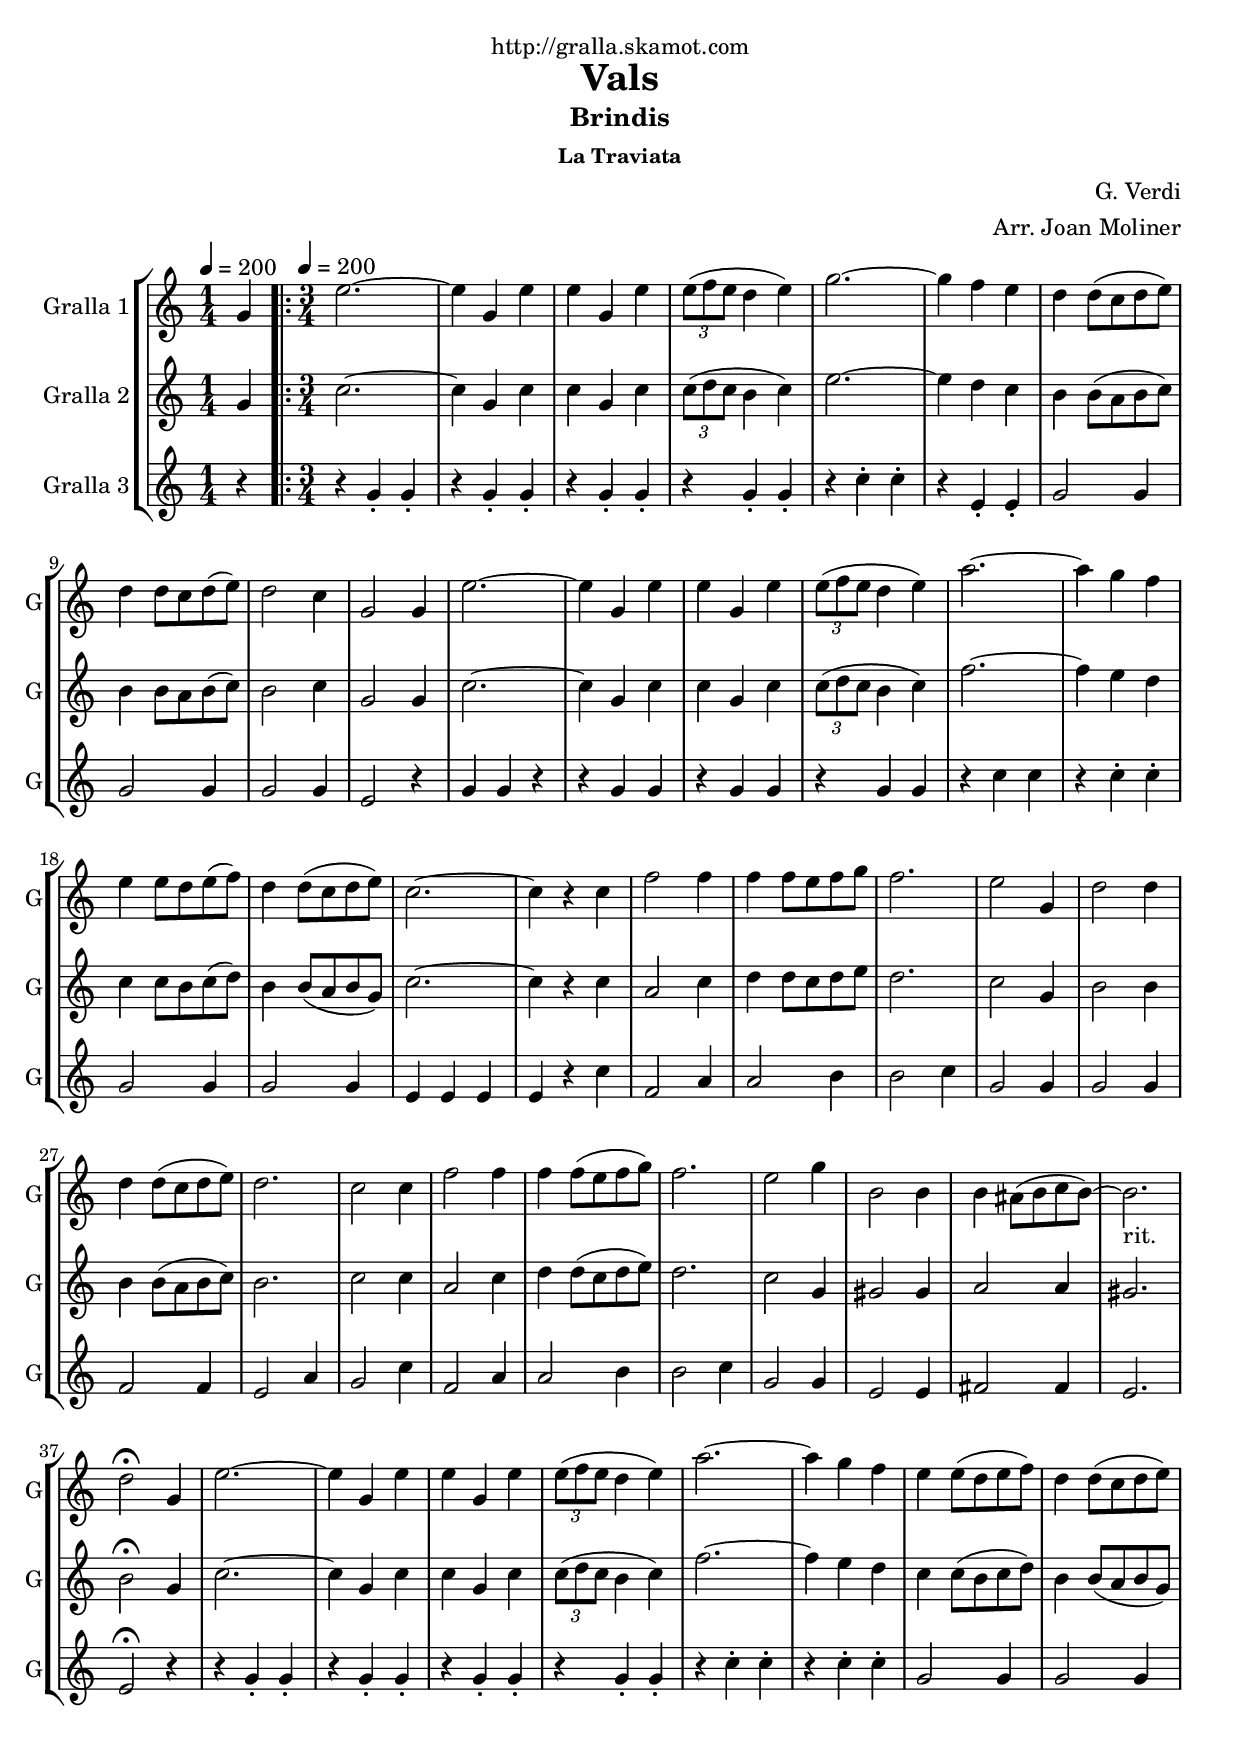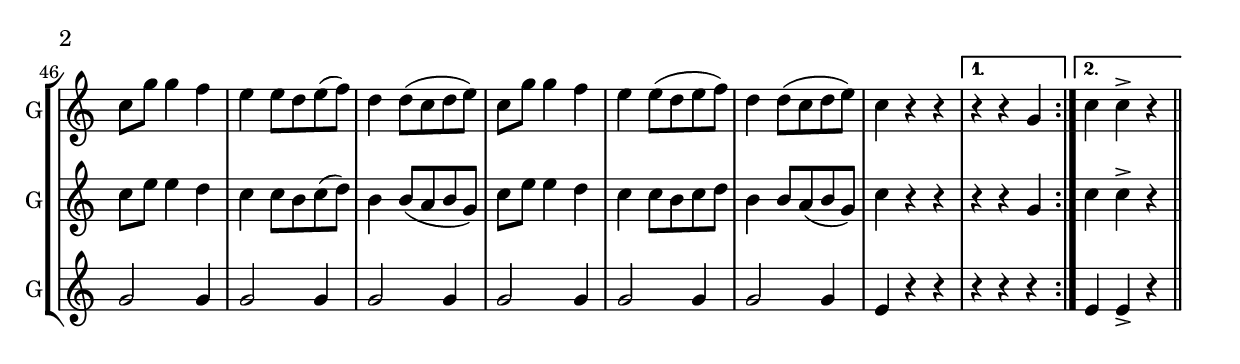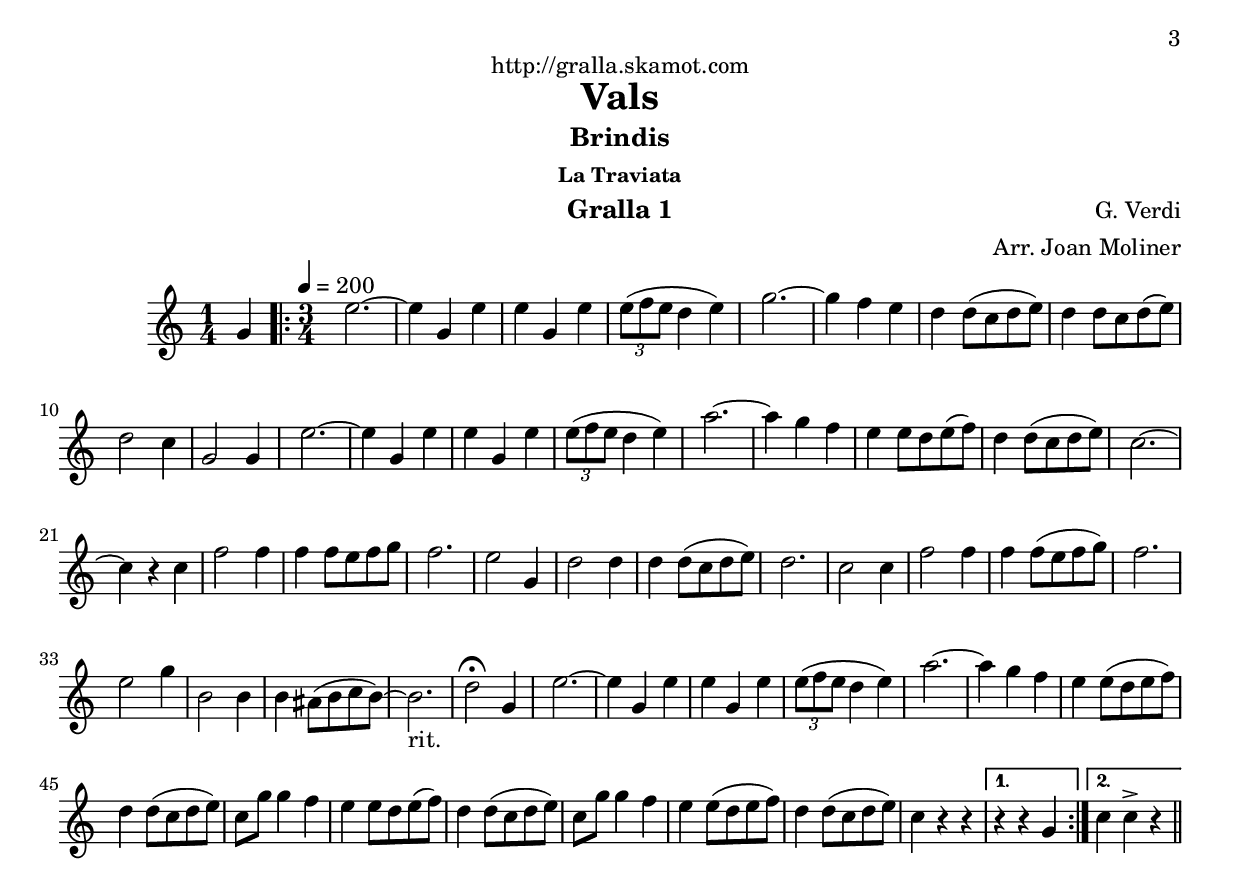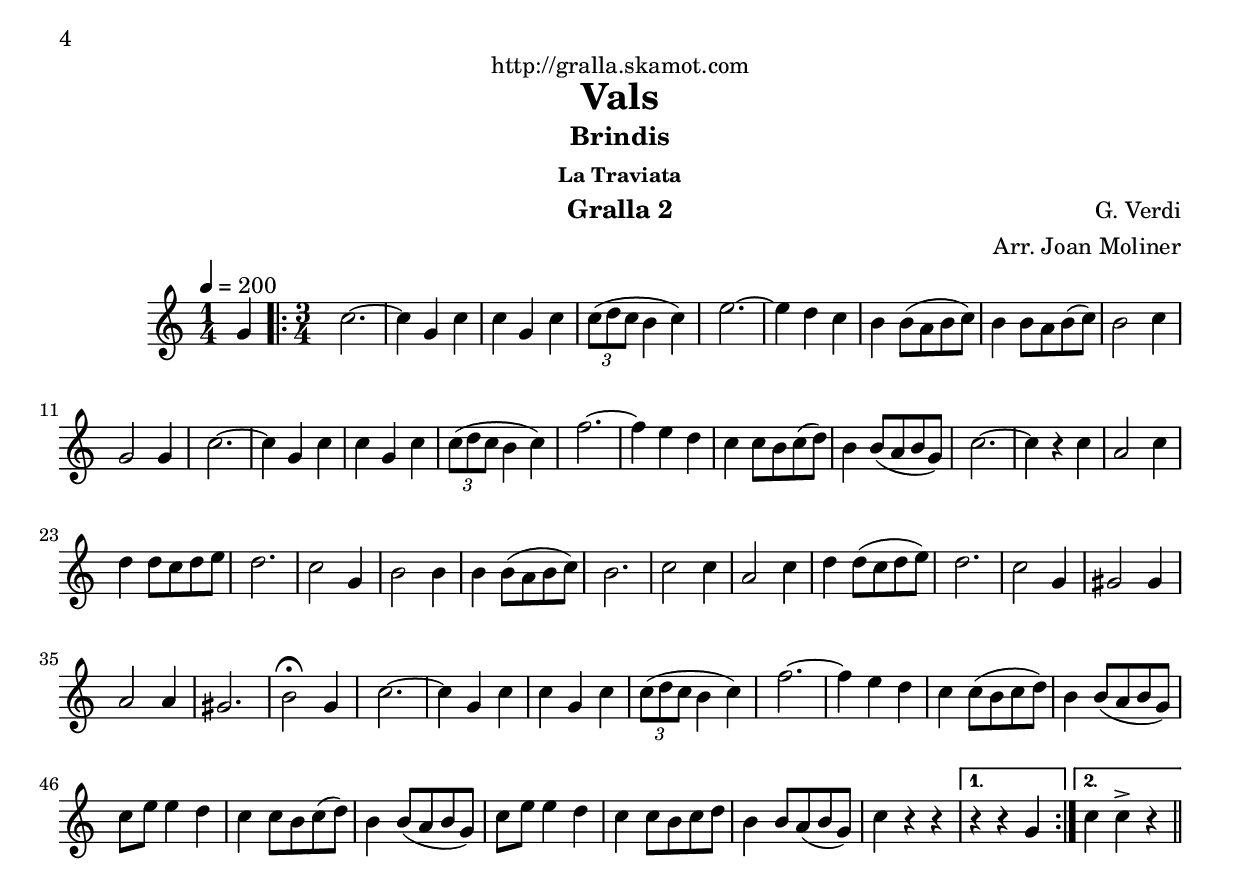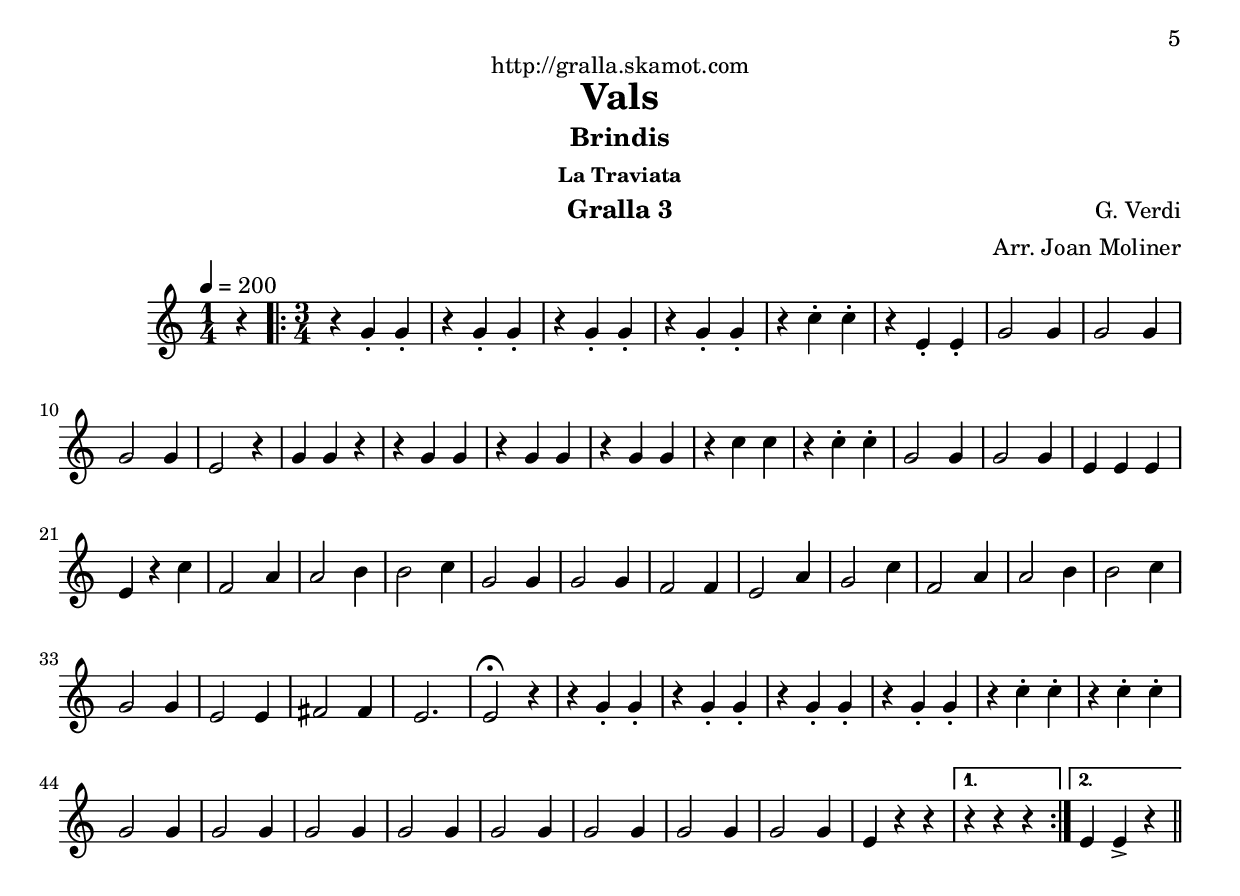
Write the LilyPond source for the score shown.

\version "2.16.2"

\header {
  dedication="http://gralla.skamot.com"
  title="Vals"
  subtitle="Brindis"
  subsubtitle="La Traviata"
  poet=""
  meter=""
  piece=""
  composer="G. Verdi"
  arranger="Arr. Joan Moliner"
  opus=""
  instrument=""
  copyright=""
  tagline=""
}

liniaroAa =
\relative g'
{
  \clef treble
  \key c \major
  \time 1/4
  g4 \tempo 4 = 200  |
  \time 3/4   \repeat volta 2 { e'2. ~  |
  e4 g, e'  |
  e4 g, e'  |
  %05
  \times 2/3 { e8 ( f e } d4 e )  |
  g2. ~  |
  g4 f e  |
  d4 d8 ( c d e )  |
  d4 d8 c d ( e )  |
  %10
  d2 c4  |
  g2 g4  |
  e'2. ~  |
  e4 g, e'  |
  e4 g, e'  |
  %15
  \times 2/3 { e8 ( f e } d4 e )   |
  a2. ~  |
  a4 g f  |
  e4 e8 d e ( f )  |
  d4 d8 ( c d e )  |
  %20
  c2. ~  |
  c4 r c  |
  f2 f4  |
  f4 f8 e f g  |
  f2.  |
  %25
  e2 g,4  |
  d'2 d4  |
  d4 d8 ( c d e )  |
  d2.  |
  c2 c4  |
  %30
  f2 f4  |
  f4 f8 ( e f g )  |
  f2.  |
  e2 g4  |
  b,2 b4  |
  %35
  b4 ais8 ( b c b ~ )  |
  b2. _"rit."  |
  d2 \fermata g,4  |
  e'2. ~  |
  e4 g, e'  |
  %40
  e4 g, e'  |
  \times 2/3 { e8 ( f e } d4 e )  |
  a2. ~  |
  a4 g f  |
  e4 e8 ( d e f )  |
  %45
  d4 d8 ( c d e )  |
  c8 g' g4 f  |
  e4 e8 d e ( f )  |
  d4 d8 ( c d e )  |
  c8 g' g4 f  |
  %50
  e4 e8 ( d e f )  |
  d4 d8 ( c d e )  |
  c4 r r }
  \alternative { { r4 r g }
  { c4 c-> r } } \bar "||"
}

liniaroAb =
\relative g'
{
  \tempo 4 = 200
  \clef treble
  \key c \major
  \time 1/4
  g4  |
  \time 3/4   \repeat volta 2 { c2. ~  |
  c4 g c  |
  c4 g c  |
  %05
  \times 2/3 { c8 ( d c } b4 c )  |
  e2. ~  |
  e4 d c  |
  b4 b8 ( a b c )  |
  b4 b8 a b ( c )  |
  %10
  b2 c4  |
  g2 g4  |
  c2. ~  |
  c4 g c  |
  c4 g c  |
  %15
  \times 2/3 { c8 ( d c } b4 c )   |
  f2. ~  |
  f4 e d  |
  c4 c8 b c ( d )  |
  b4 b8 ( a b g )  |
  %20
  c2. ~  |
  c4 r c  |
  a2 c4  |
  d4 d8 c d e  |
  d2.  |
  %25
  c2 g4  |
  b2 b4  |
  b4 b8 ( a b c )  |
  b2.  |
  c2 c4  |
  %30
  a2 c4  |
  d4 d8 ( c d e )  |
  d2.  |
  c2 g4  |
  gis2 gis4  |
  %35
  a2 a4  |
  gis2.   |
  b2 \fermata g4  |
  c2. ~  |
  c4 g c  |
  %40
  c4 g c  |
  \times 2/3 { c8 ( d c } b4 c )  |
  f2. ~  |
  f4 e d  |
  c4 c8 ( b c d )  |
  %45
  b4 b8 ( a b g )  |
  c8 e e4 d  |
  c4 c8 b c ( d )  |
  b4 b8 ( a b g )  |
  c8 e e4 d  |
  %50
  c4 c8 b c d  |
  b4 b8 a ( b g )  |
  c4 r r }
  \alternative { { r4 r g }
  { c4 c-> r } } \bar "||"
}

liniaroAc =
\relative g'
{
  \tempo 4 = 200
  \clef treble
  \key c \major
  \time 1/4
  r4  |
  \time 3/4   \repeat volta 2 { r4 g-. g-.  |
  r4 g-. g-.  |
  r4 g-. g-.  |
  %05
  r4 g-. g-.  |
  r4 c-. c-.  |
  r4 e,-. e-.  |
  g2 g4  |
  g2 g4  |
  %10
  g2 g4  |
  e2 r4  |
  g4 g r4  | % kompletite
  r4 g g  |
  r4 g g  |
  %15
  r4 g g  |
  r4 c c  |
  r4 c-. c-.  |
  g2 g4  |
  g2 g4  |
  %20
  e4 e e  |
  e4 r c'  |
  f,2 a4  |
  a2 b4  |
  b2 c4  |
  %25
  g2 g4  |
  g2 g4  |
  f2 f4  |
  e2 a4  |
  g2 c4  |
  %30
  f,2 a4  |
  a2 b4  |
  b2 c4  |
  g2 g4  |
  e2 e4  |
  %35
  fis2 fis4  |
  e2.   |
  e2 \fermata r4  |
  r4 g-. g-.  |
  r4 g-. g-.  |
  %40
  r4 g-. g-.  |
  r4 g-. g-.  |
  r4 c-. c-.  |
  r4 c-. c-.  |
  g2 g4  |
  %45
  g2 g4  |
  g2 g4  |
  g2 g4  |
  g2 g4  |
  g2 g4  |
  %50
  g2 g4  |
  g2 g4  |
  e4 r r }
  \alternative { { r4 r r }
  { e4 e-> r } } \bar "||"
}

\bookpart {
  \score {
    \new StaffGroup {
      \override Score.RehearsalMark #'self-alignment-X = #LEFT
      <<
        \new Staff \with {instrumentName = #"Gralla 1" shortInstrumentName = #"G"} \liniaroAa
        \new Staff \with {instrumentName = #"Gralla 2" shortInstrumentName = #"G"} \liniaroAb
        \new Staff \with {instrumentName = #"Gralla 3" shortInstrumentName = #"G"} \liniaroAc
      >>
    }
    \layout {}
  }
  \score { \unfoldRepeats
    \new StaffGroup {
      \override Score.RehearsalMark #'self-alignment-X = #LEFT
      <<
        \new Staff \with {instrumentName = #"Gralla 1" shortInstrumentName = #"G"} \liniaroAa
        \new Staff \with {instrumentName = #"Gralla 2" shortInstrumentName = #"G"} \liniaroAb
        \new Staff \with {instrumentName = #"Gralla 3" shortInstrumentName = #"G"} \liniaroAc
      >>
    }
    \midi {
      \set Staff.midiInstrument = "oboe"
      \set DrumStaff.midiInstrument = "drums"
    }
  }
}

\bookpart {
  \header {instrument="Gralla 1"}
  \score {
    \new StaffGroup {
      \override Score.RehearsalMark #'self-alignment-X = #LEFT
      <<
        \new Staff \liniaroAa
      >>
    }
    \layout {}
  }
  \score { \unfoldRepeats
    \new StaffGroup {
      \override Score.RehearsalMark #'self-alignment-X = #LEFT
      <<
        \new Staff \liniaroAa
      >>
    }
    \midi {
      \set Staff.midiInstrument = "oboe"
      \set DrumStaff.midiInstrument = "drums"
    }
  }
}

\bookpart {
  \header {instrument="Gralla 2"}
  \score {
    \new StaffGroup {
      \override Score.RehearsalMark #'self-alignment-X = #LEFT
      <<
        \new Staff \liniaroAb
      >>
    }
    \layout {}
  }
  \score { \unfoldRepeats
    \new StaffGroup {
      \override Score.RehearsalMark #'self-alignment-X = #LEFT
      <<
        \new Staff \liniaroAb
      >>
    }
    \midi {
      \set Staff.midiInstrument = "oboe"
      \set DrumStaff.midiInstrument = "drums"
    }
  }
}

\bookpart {
  \header {instrument="Gralla 3"}
  \score {
    \new StaffGroup {
      \override Score.RehearsalMark #'self-alignment-X = #LEFT
      <<
        \new Staff \liniaroAc
      >>
    }
    \layout {}
  }
  \score { \unfoldRepeats
    \new StaffGroup {
      \override Score.RehearsalMark #'self-alignment-X = #LEFT
      <<
        \new Staff \liniaroAc
      >>
    }
    \midi {
      \set Staff.midiInstrument = "oboe"
      \set DrumStaff.midiInstrument = "drums"
    }
  }
}

